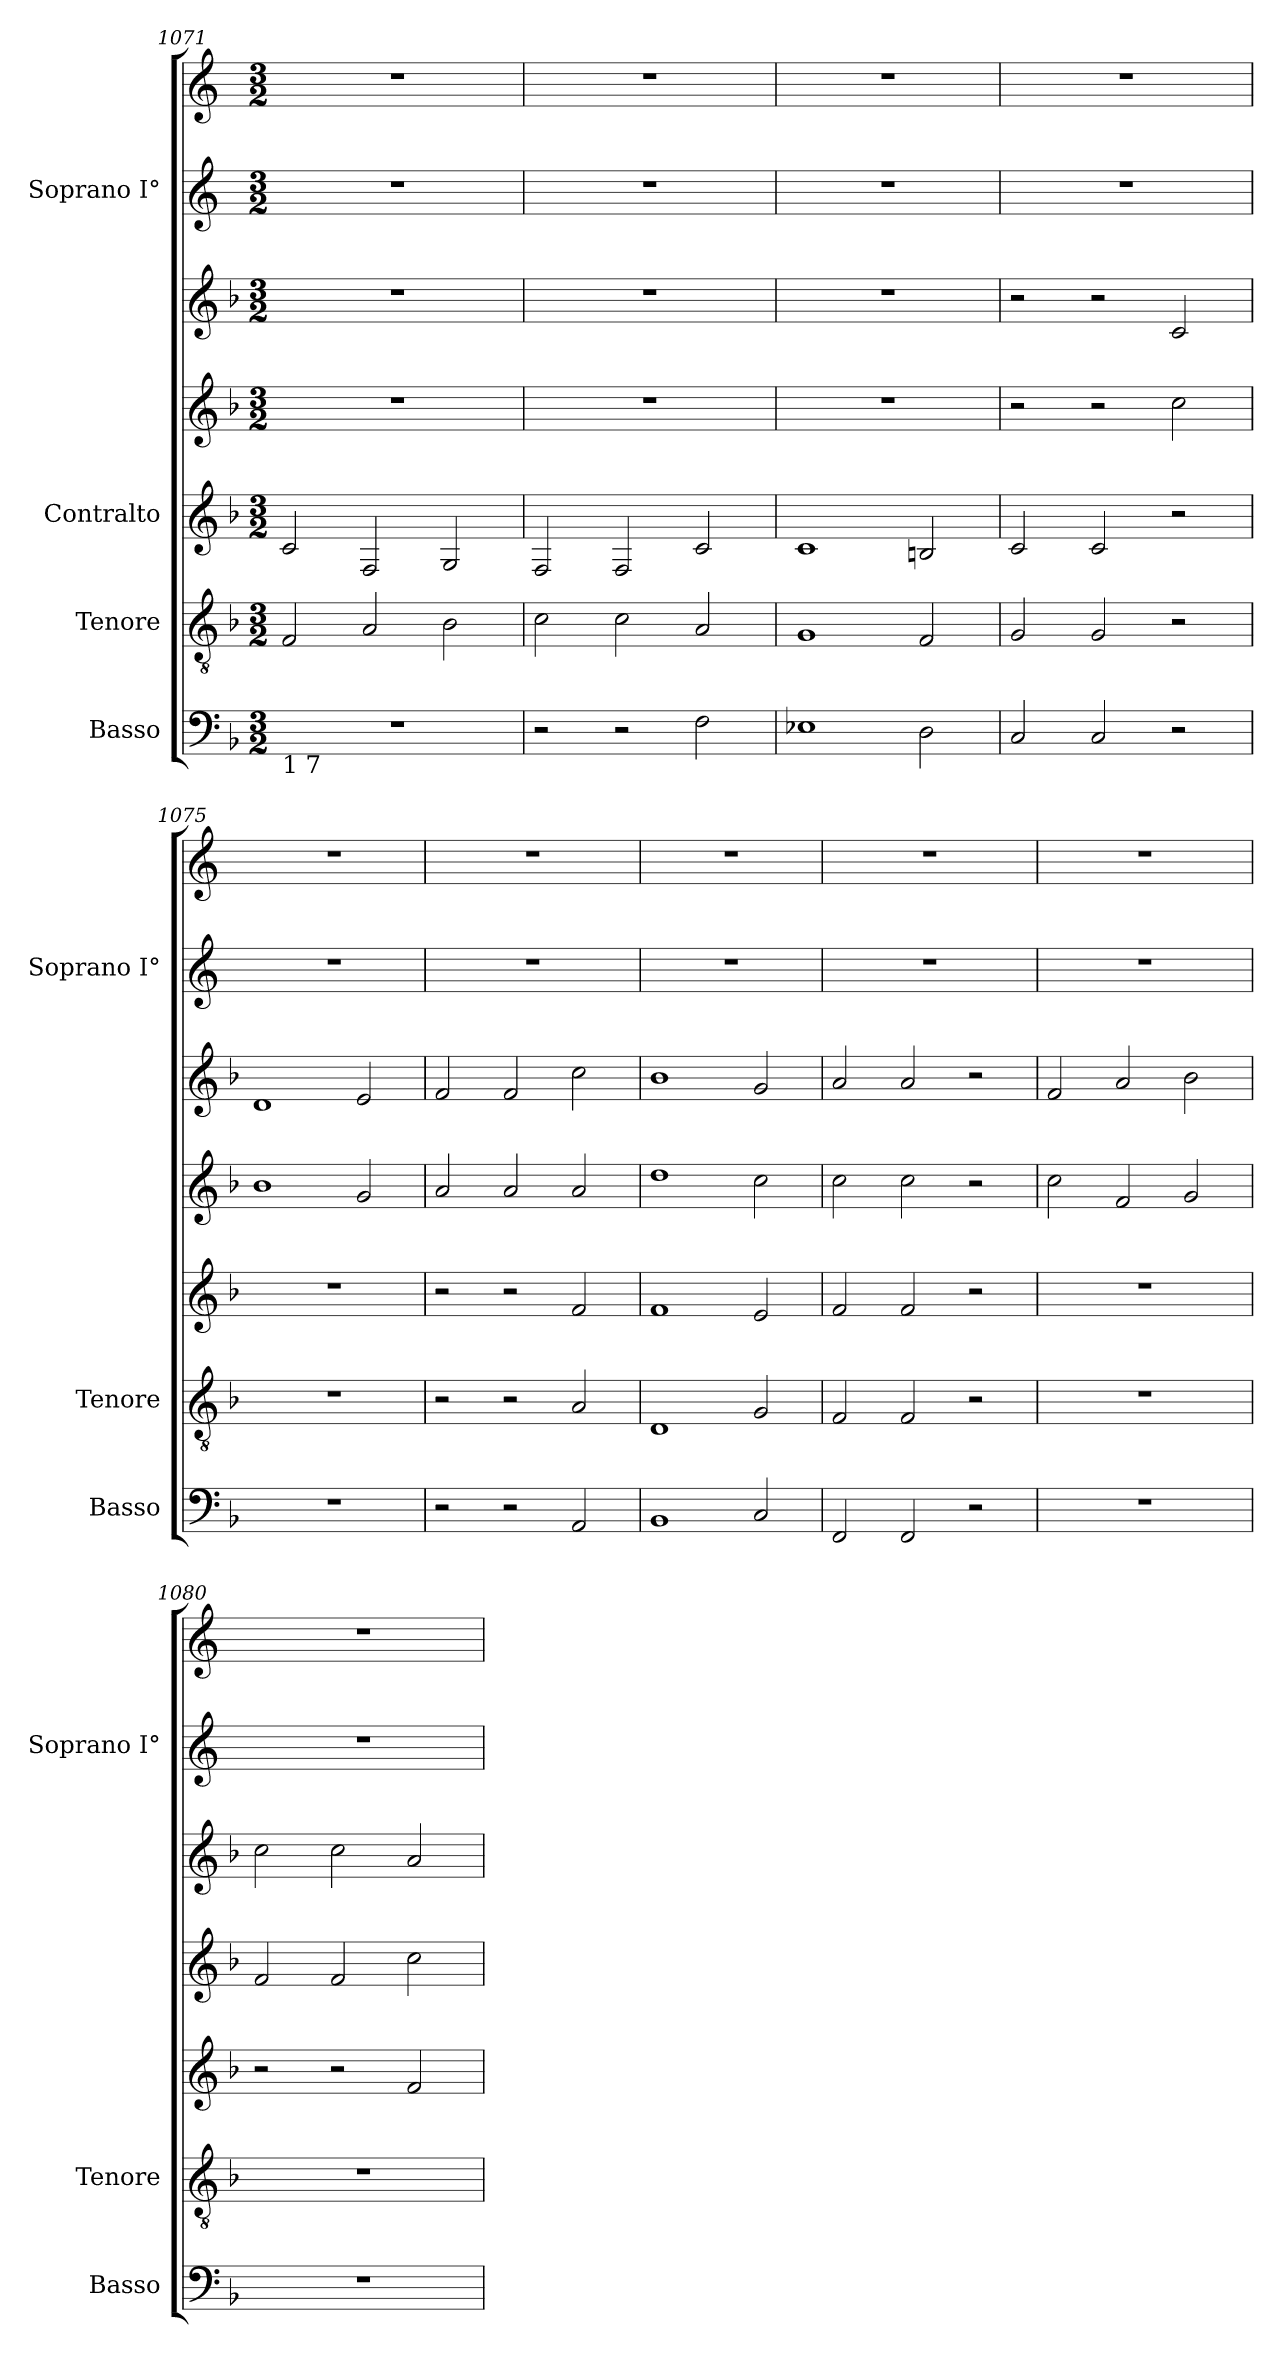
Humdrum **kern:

**kern	**kern	**kern	**kern	**kern	**kern	**kern
*part6	*part5	*part4	*part3	*part2	*part1	*part1
*staff7	*staff6	*staff5	*staff4	*staff3	*staff2	*staff1
*I"Basso	*I"Tenore	*I"Contralto	*	*	*I"Soprano I°	*
*I'Basso	*I'Tenore	*	*	*	*I'Soprano I°	*
!!LO:PB:g=z
*clefF4	*clefGv2	*clefG2	*clefG2	*clefG2	*clefG2	*clefG2
*k[b-]	*k[b-]	*k[b-]	*k[b-]	*k[b-]	*k[]	*k[]
*F:	*F:	*F:	*F:	*F:	*C:	*C:
*M3/2	*M3/2	*M3/2	*M3/2	*M3/2	*M3/2	*M3/2
=1071	=1071	=1071	=1071	=1071	=1071	=1071
!LO:TX:b:t=1 7	!	!	!	!	!	!
1.r	2F/	2c/	1.r	1.r	1.r	1.r
.	2A/	2F/	.	.	.	.
.	2B-\	2G/	.	.	.	.
=1072	=1072	=1072	=1072	=1072	=1072	=1072
2r	2c\	2F/	1.r	1.r	1.r	1.r
2r	2c\	2F/	.	.	.	.
2F\	2A/	2c/	.	.	.	.
=1073	=1073	=1073	=1073	=1073	=1073	=1073
1E-X	1G	1c	1.r	1.r	1.r	1.r
2D\	2F/	2Bn/	.	.	.	.
=1074	=1074	=1074	=1074	=1074	=1074	=1074
2C/	2G/	2c/	2r	2r	1.r	1.r
2C/	2G/	2c/	2r	2r	.	.
2r	2r	2r	2cc\	2c/	.	.
=1075	=1075	=1075	=1075	=1075	=1075	=1075
1.r	1.r	1.r	1b-	1d	1.r	1.r
.	.	.	2g/	2e/	.	.
=1076	=1076	=1076	=1076	=1076	=1076	=1076
2r	2r	2r	2a/	2f/	1.r	1.r
2r	2r	2r	2a/	2f/	.	.
2AA/	2A/	2f/	2a/	2cc\	.	.
!!LO:LB:g=z
=1077	=1077	=1077	=1077	=1077	=1077	=1077
1BB-	1D	1f	1dd	1b-	1.r	1.r
2C/	2G/	2e/	2cc\	2g/	.	.
=1078	=1078	=1078	=1078	=1078	=1078	=1078
2FF/	2F/	2f/	2cc\	2a/	1.r	1.r
2FF/	2F/	2f/	2cc\	2a/	.	.
2r	2r	2r	2r	2r	.	.
=1079	=1079	=1079	=1079	=1079	=1079	=1079
1.r	1.r	1.r	2cc\	2f/	1.r	1.r
.	.	.	2f/	2a/	.	.
.	.	.	2g/	2b-\	.	.
=1080	=1080	=1080	=1080	=1080	=1080	=1080
1.r	1.r	2r	2f/	2cc\	1.r	1.r
.	.	2r	2f/	2cc\	.	.
.	.	2f/	2cc\	2a/	.	.
=	=	=	=	=	=	=
*-	*-	*-	*-	*-	*-	*-
